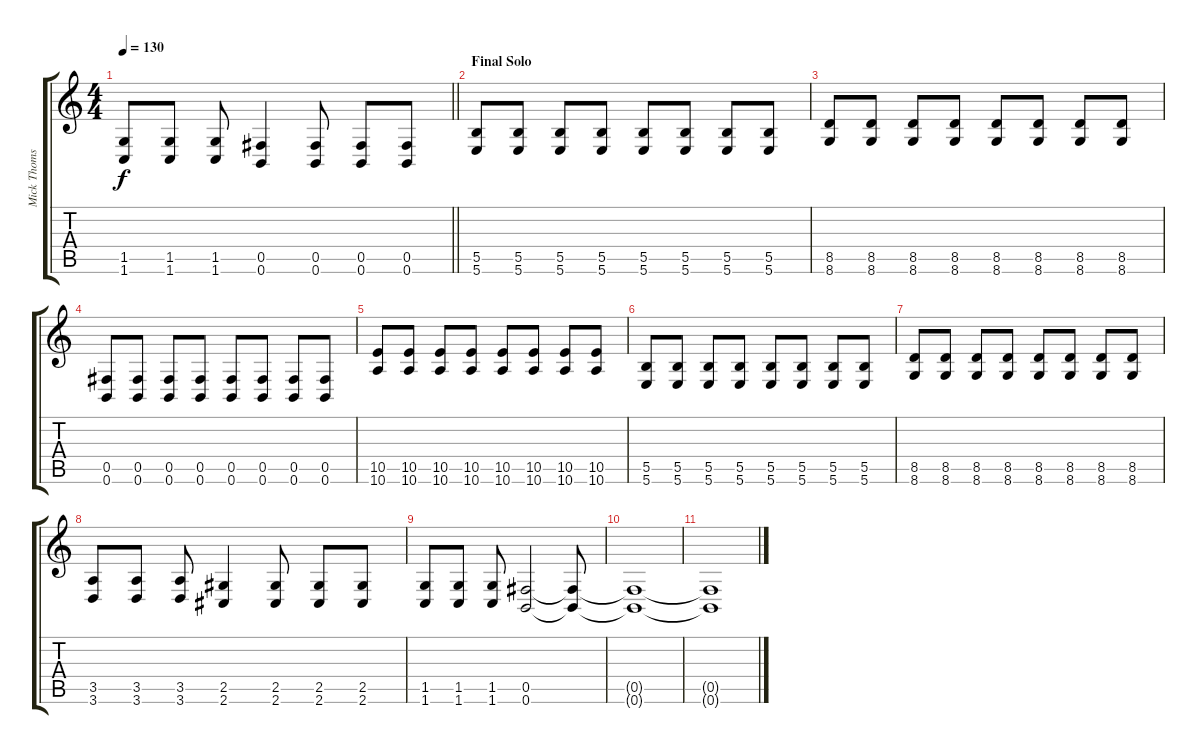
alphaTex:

\track ("Mick Thomson" "Mick Thoms") {instrument overdrivenguitar}
\staff {score tabs}
\tuning (Db4 Ab3 E3 B2 Gb2 B1) {hide}
\ts (4 4)
\tempo 130
\clef g2
\barLineRight lightlight
\ks c
(1.5 1.6).8{dy f} (1.5 1.6).8 (1.5 1.6).8 (0.5 0.6).4 (0.5 0.6).8 (0.5 0.6).8 (0.5 0.6).8 |
\section ("" "Final Solo")
(5.5 5.6).8 (5.5 5.6).8 (5.5 5.6).8 (5.5 5.6).8 (5.5 5.6).8 (5.5 5.6).8 (5.5 5.6).8 (5.5 5.6).8 |
(8.5 8.6).8 (8.5 8.6).8 (8.5 8.6).8 (8.5 8.6).8 (8.5 8.6).8 (8.5 8.6).8 (8.5 8.6).8 (8.5 8.6).8 |
(0.5 0.6).8 (0.5 0.6).8 (0.5 0.6).8 (0.5 0.6).8 (0.5 0.6).8 (0.5 0.6).8 (0.5 0.6).8 (0.5 0.6).8 |
(10.5 10.6).8 (10.5 10.6).8 (10.5 10.6).8 (10.5 10.6).8 (10.5 10.6).8 (10.5 10.6).8 (10.5 10.6).8 (10.5 10.6).8 |
(5.5 5.6).8 (5.5 5.6).8 (5.5 5.6).8 (5.5 5.6).8 (5.5 5.6).8 (5.5 5.6).8 (5.5 5.6).8 (5.5 5.6).8 |
(8.5 8.6).8 (8.5 8.6).8 (8.5 8.6).8 (8.5 8.6).8 (8.5 8.6).8 (8.5 8.6).8 (8.5 8.6).8 (8.5 8.6).8 |
(3.5 3.6).8{instrument overdrivenguitar} (3.5 3.6).8 (3.5 3.6).8 (2.5 2.6).4 (2.5 2.6).8 (2.5 2.6).8 (2.5 2.6).8 |
(1.5 1.6).8 (1.5 1.6).8 (1.5 1.6).8 (0.5 0.6).2 (0.5{t} 0.6{t}).8 |
(0.5{t} 0.6{t}).1 |
(0.5{t} 0.6{t}).1
